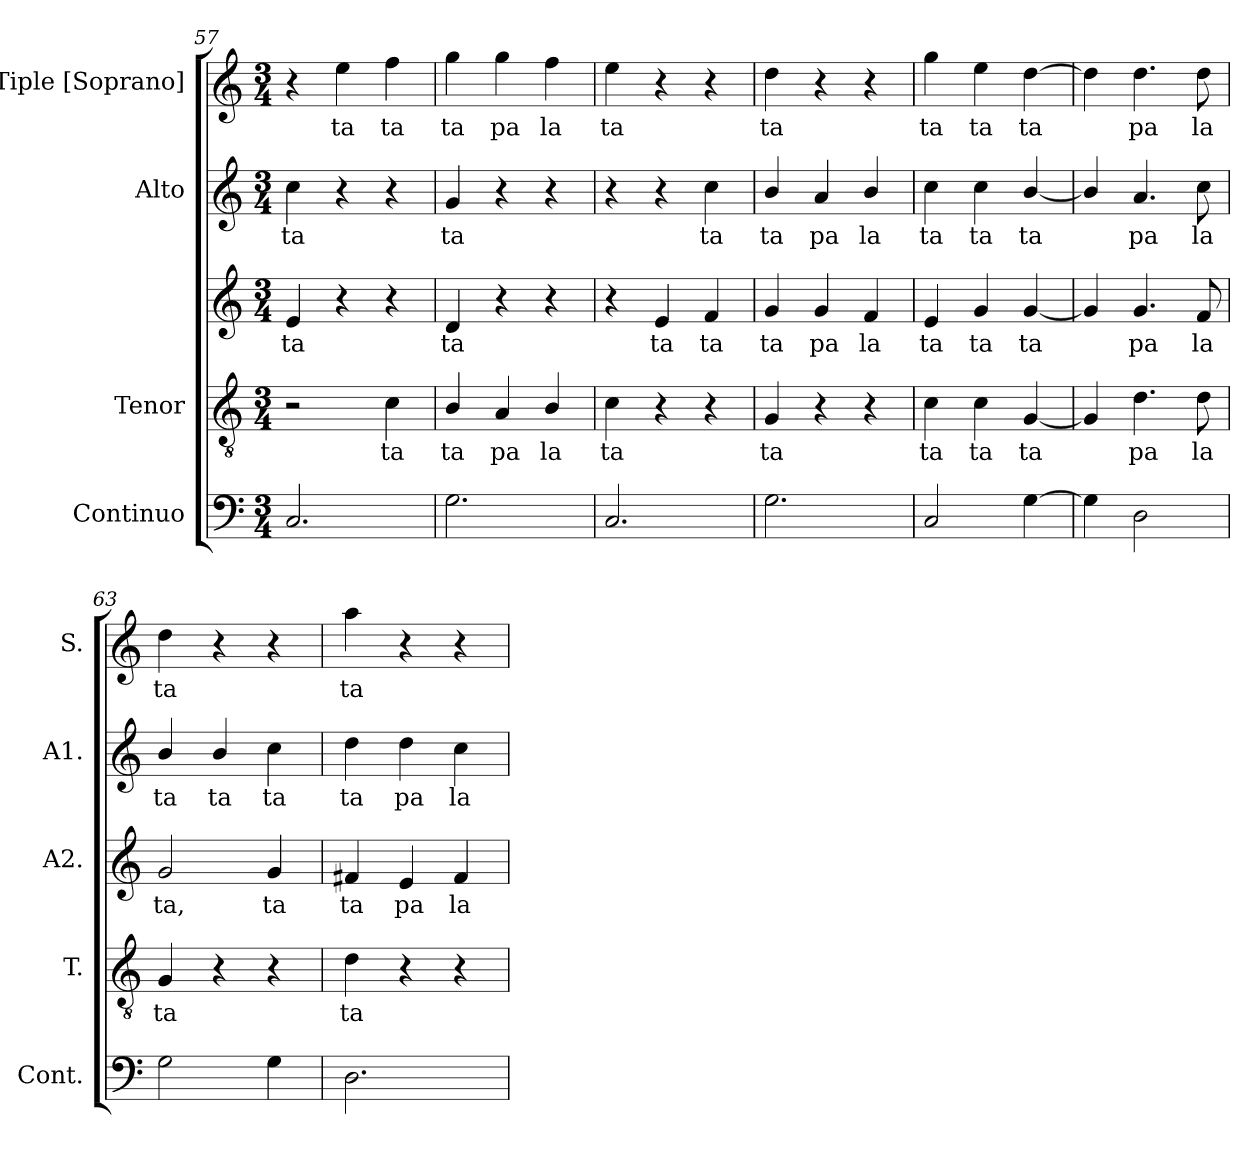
**kern	**kern	**text	**kern	**text	**kern	**text	**kern	**text
*part5	*part4	*part4	*part3	*part3	*part2	*part2	*part1	*part1
*staff5	*staff4	*staff4	*staff3	*staff3	*staff2	*staff2	*staff1	*staff1
*I"Continuo	*I"Tenor	*	*I""Tenor"  [Alto 2]	*	*I"Alto	*	*I"Tiple [Soprano]	*
*I'Cont.	*I'T.	*	*I'A2.	*	*I'A1.	*	*I'S.	*
*clefF4	*clefGv2	*	*clefG2	*	*clefG2	*	*clefG2	*
*	*ITrd7c12	*	*	*	*	*	*	*
*k[]	*k[]	*	*k[]	*	*k[]	*	*k[]	*
*C:	*C:	*	*C:	*	*C:	*	*C:	*
*M3/4	*M3/4	*	*M3/4	*	*M3/4	*	*M3/4	*
=57	=57	=57	=57	=57	=57	=57	=57	=57
!	!	!	!	!LO:LY:b:color=#000000	!	!	!	!
!	!	!	!	!	!	!LO:LY:b:color=#000000	!	!
2.Ci/	2r	.	4ei/	ta	4cci\	ta	4r	.
!	!	!	!	!	!	!	!	!LO:LY:b:color=#000000
.	.	.	4r	.	4r	.	4eei\	ta
!	!	!LO:LY:b:color=#000000	!	!	!	!	!	!
!	!	!	!	!	!	!	!	!LO:LY:b:color=#000000
.	4Ci\	ta	4r	.	4r	.	4ffi\	ta
=58	=58	=58	=58	=58	=58	=58	=58	=58
!	!	!LO:LY:b:color=#000000	!	!	!	!	!	!
!	!	!	!	!LO:LY:b:color=#000000	!	!	!	!
!	!	!	!	!	!	!LO:LY:b:color=#000000	!	!
!	!	!	!	!	!	!	!	!LO:LY:b:color=#000000
2.Gi\	4BBi/	ta	4di/	ta	4gi/	ta	4ggi\	ta
!	!	!LO:LY:b:color=#000000	!	!	!	!	!	!
!	!	!	!	!	!	!	!	!LO:LY:b:color=#000000
.	4AAi/	pa	4r	.	4r	.	4ggi\	pa
!	!	!LO:LY:b:color=#000000	!	!	!	!	!	!
!	!	!	!	!	!	!	!	!LO:LY:b:color=#000000
.	4BBi/	la	4r	.	4r	.	4ffi\	la
=59	=59	=59	=59	=59	=59	=59	=59	=59
!	!	!LO:LY:b:color=#000000	!	!	!	!	!	!
!	!	!	!	!	!	!	!	!LO:LY:b:color=#000000
2.Ci/	4Ci\	ta	4r	.	4r	.	4eei\	ta
!	!	!	!	!LO:LY:b:color=#000000	!	!	!	!
.	4r	.	4ei/	ta	4r	.	4r	.
!	!	!	!	!LO:LY:b:color=#000000	!	!	!	!
!	!	!	!	!	!	!LO:LY:b:color=#000000	!	!
.	4r	.	4fi/	ta	4cci\	ta	4r	.
=60	=60	=60	=60	=60	=60	=60	=60	=60
!	!	!LO:LY:b:color=#000000	!	!	!	!	!	!
!	!	!	!	!LO:LY:b:color=#000000	!	!	!	!
!	!	!	!	!	!	!LO:LY:b:color=#000000	!	!
!	!	!	!	!	!	!	!	!LO:LY:b:color=#000000
2.Gi\	4GGi/	ta	4gi/	ta	4bi/	ta	4ddi\	ta
!	!	!	!	!LO:LY:b:color=#000000	!	!	!	!
!	!	!	!	!	!	!LO:LY:b:color=#000000	!	!
.	4r	.	4gi/	pa	4ai/	pa	4r	.
!	!	!	!	!LO:LY:b:color=#000000	!	!	!	!
!	!	!	!	!	!	!LO:LY:b:color=#000000	!	!
.	4r	.	4fi/	la	4bi/	la	4r	.
!!LO:LB:g=z
=61	=61	=61	=61	=61	=61	=61	=61	=61
!	!	!LO:LY:b:color=#000000	!	!	!	!	!	!
!	!	!	!	!LO:LY:b:color=#000000	!	!	!	!
!	!	!	!	!	!	!LO:LY:b:color=#000000	!	!
!	!	!	!	!	!	!	!	!LO:LY:b:color=#000000
2Ci/	4Ci\	ta	4ei/	ta	4cci\	ta	4ggi\	ta
!	!	!LO:LY:b:color=#000000	!	!	!	!	!	!
!	!	!	!	!LO:LY:b:color=#000000	!	!	!	!
!	!	!	!	!	!	!LO:LY:b:color=#000000	!	!
!	!	!	!	!	!	!	!	!LO:LY:b:color=#000000
.	4Ci\	ta	4gi/	ta	4cci\	ta	4eei\	ta
!	!	!LO:LY:b:color=#000000	!	!	!	!	!	!
!	!	!	!	!LO:LY:b:color=#000000	!	!	!	!
!	!	!	!	!	!	!LO:LY:b:color=#000000	!	!
!	!	!	!	!	!	!	!	!LO:LY:b:color=#000000
[4Gi\	[4GGi/	ta	[4gi/	ta	[4bi/	ta	[4ddi\	ta
=62	=62	=62	=62	=62	=62	=62	=62	=62
4Gi\]	4GGi/]	.	4gi/]	.	4bi/]	.	4ddi\]	.
!	!	!LO:LY:b:color=#000000	!	!	!	!	!	!
!	!	!	!	!LO:LY:b:color=#000000	!	!	!	!
!	!	!	!	!	!	!LO:LY:b:color=#000000	!	!
!	!	!	!	!	!	!	!	!LO:LY:b:color=#000000
2Di\	4.Di\	pa	4.gi/	pa	4.ai/	pa	4.ddi\	pa
!	!	!LO:LY:b:color=#000000	!	!	!	!	!	!
!	!	!	!	!LO:LY:b:color=#000000	!	!	!	!
!	!	!	!	!	!	!LO:LY:b:color=#000000	!	!
!	!	!	!	!	!	!	!	!LO:LY:b:color=#000000
.	8Di\	la	8fi/	la	8cci\	la	8ddi\	la
=63	=63	=63	=63	=63	=63	=63	=63	=63
!	!	!LO:LY:b:color=#000000	!	!	!	!	!	!
!	!	!	!	!LO:LY:b:color=#000000	!	!	!	!
!	!	!	!	!	!	!LO:LY:b:color=#000000	!	!
!	!	!	!	!	!	!	!	!LO:LY:b:color=#000000
2Gi\	4GGi/	ta	2gi/	ta,	4bi/	ta	4ddi\	ta
!	!	!	!	!	!	!LO:LY:b:color=#000000	!	!
.	4r	.	.	.	4bi/	ta	4r	.
!	!	!	!	!LO:LY:b:color=#000000	!	!	!	!
!	!	!	!	!	!	!LO:LY:b:color=#000000	!	!
4Gi\	4r	.	4gi/	ta	4cci\	ta	4r	.
=64	=64	=64	=64	=64	=64	=64	=64	=64
!	!	!LO:LY:b:color=#000000	!	!	!	!	!	!
!	!	!	!	!LO:LY:b:color=#000000	!	!	!	!
!	!	!	!	!	!	!LO:LY:b:color=#000000	!	!
!	!	!	!	!	!	!	!	!LO:LY:b:color=#000000
2.Di\	4Di\	ta	4f#Xi/	ta	4ddi\	ta	4aai\	ta
!	!	!	!	!LO:LY:b:color=#000000	!	!	!	!
!	!	!	!	!	!	!LO:LY:b:color=#000000	!	!
.	4r	.	4ei/	pa	4ddi\	pa	4r	.
!	!	!	!	!LO:LY:b:color=#000000	!	!	!	!
!	!	!	!	!	!	!LO:LY:b:color=#000000	!	!
.	4r	.	4f#i/	la	4cci\	la	4r	.
=	=	=	=	=	=	=	=	=
*-	*-	*-	*-	*-	*-	*-	*-	*-
